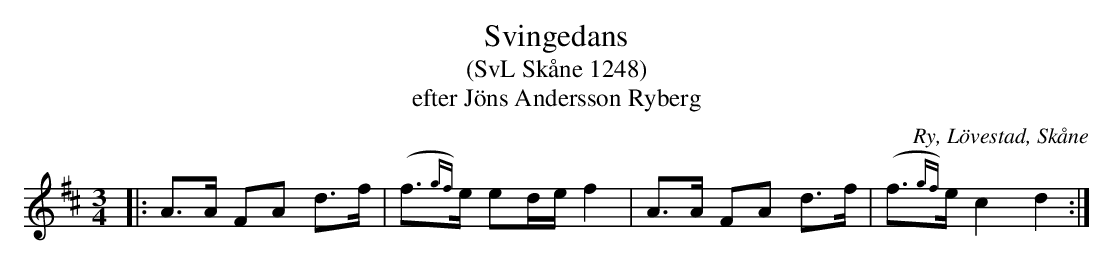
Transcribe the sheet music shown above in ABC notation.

X:1
T:Svingedans
T:(SvL Skåne 1248)
T:efter Jöns Andersson Ryberg
O:Ry, Lövestad, Skåne
M:3/4
L:1/8
K:D
|: A>A FA d>f | (f{gf})>e ed/e/ f2 | A>A FA d>f | (f{gf})>e c2 d2 :|
